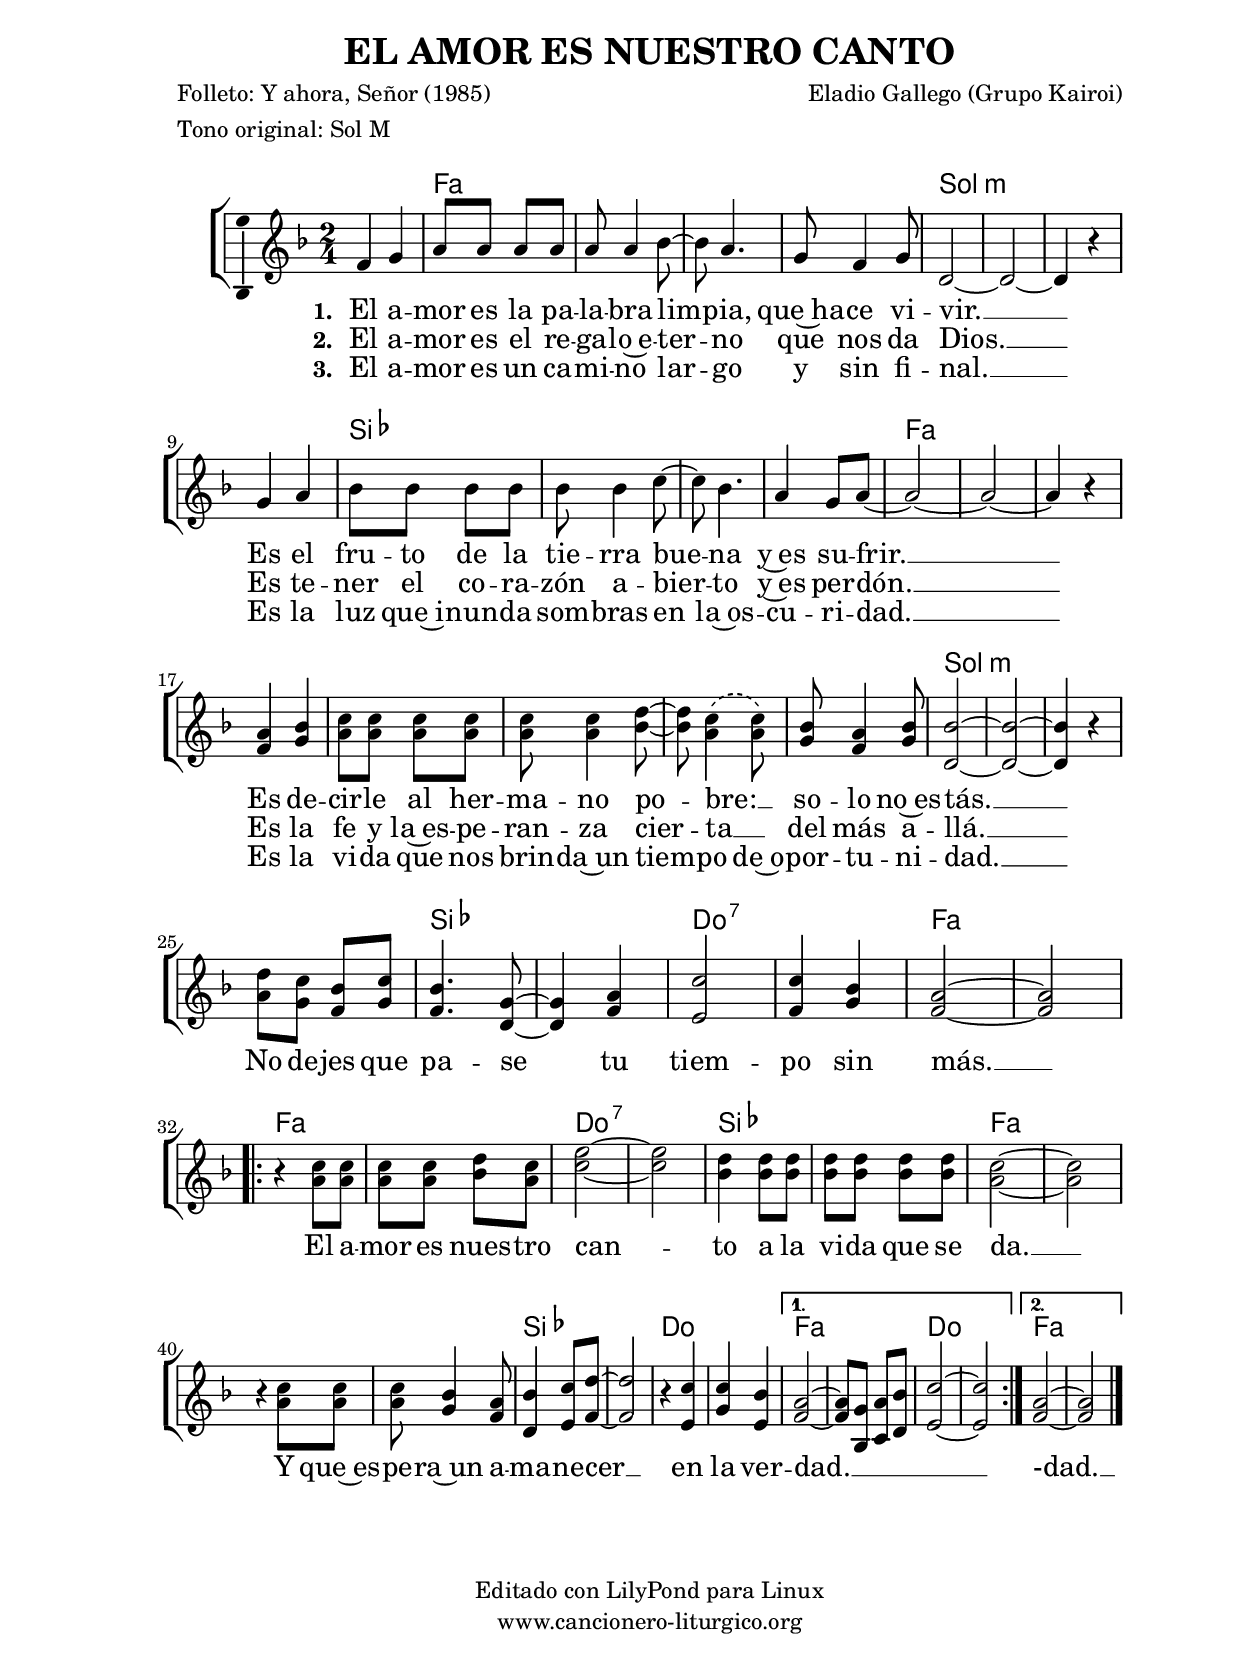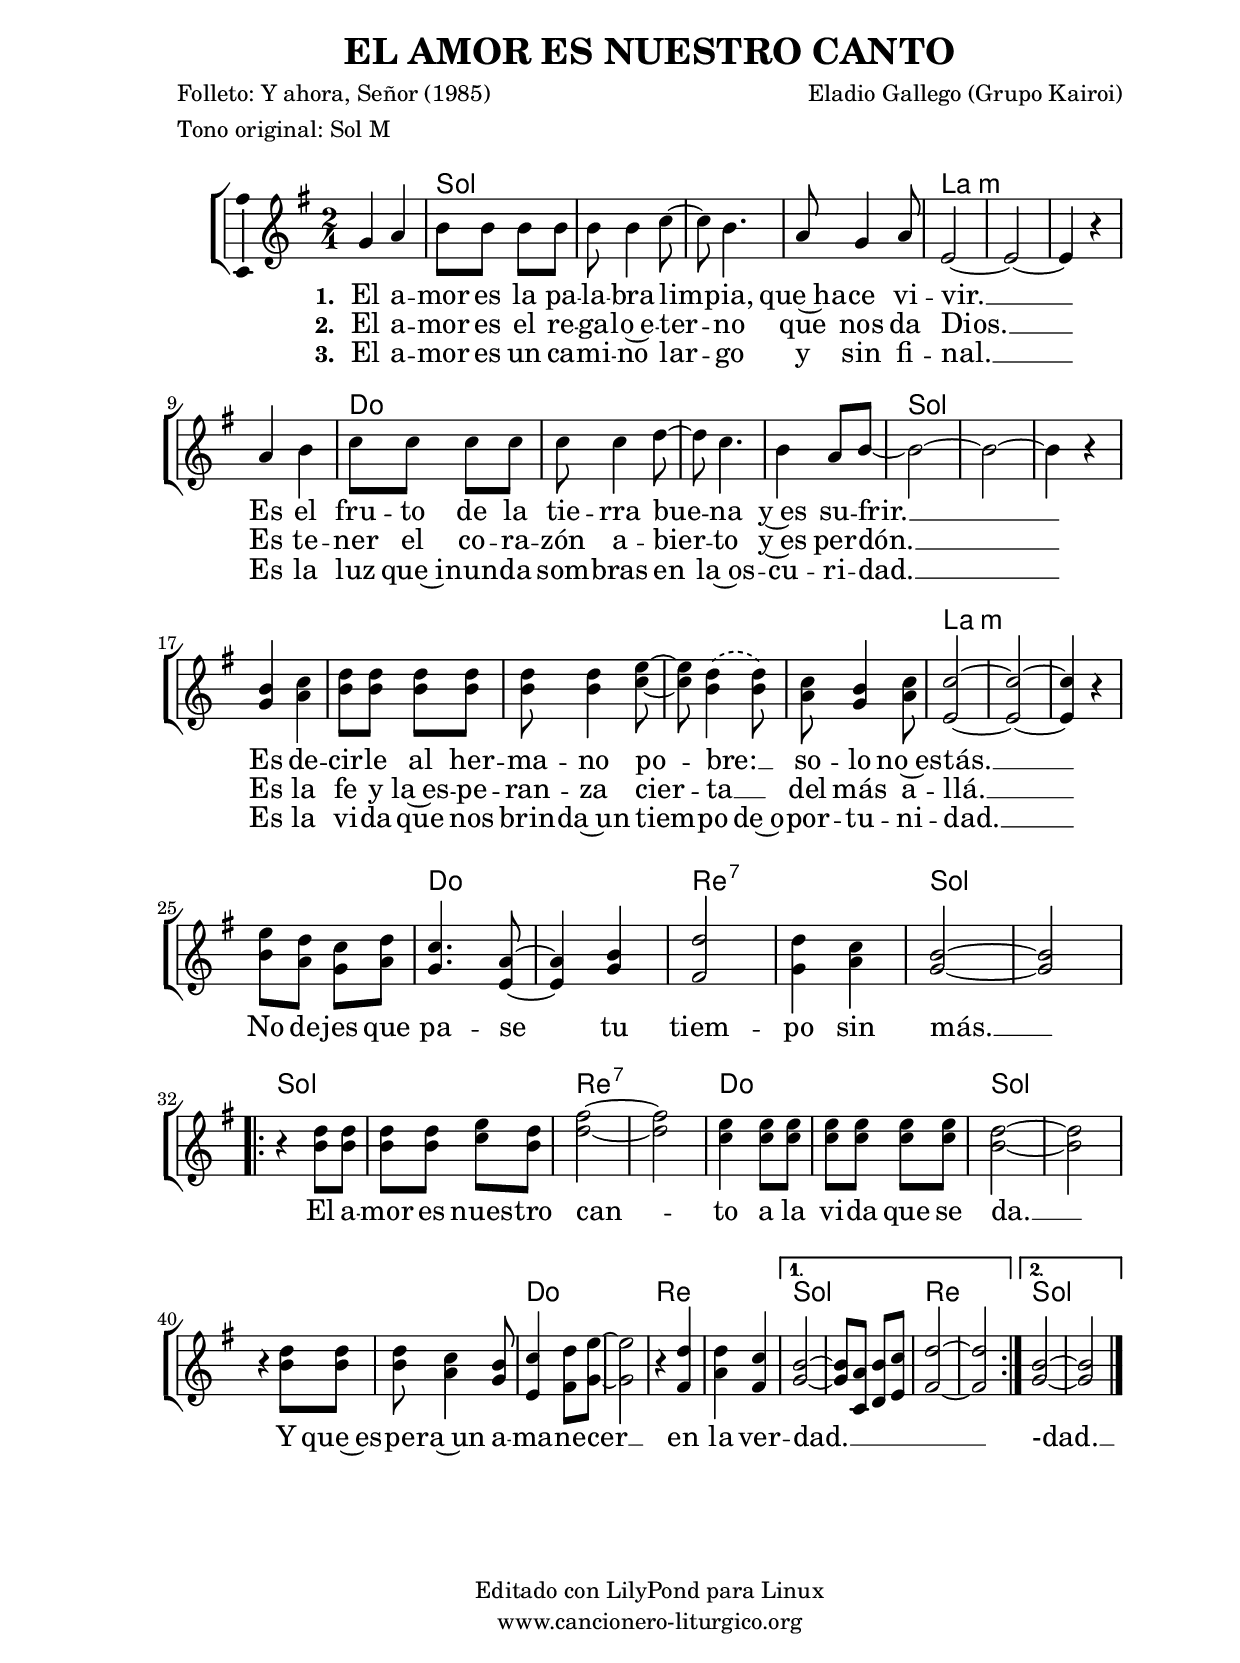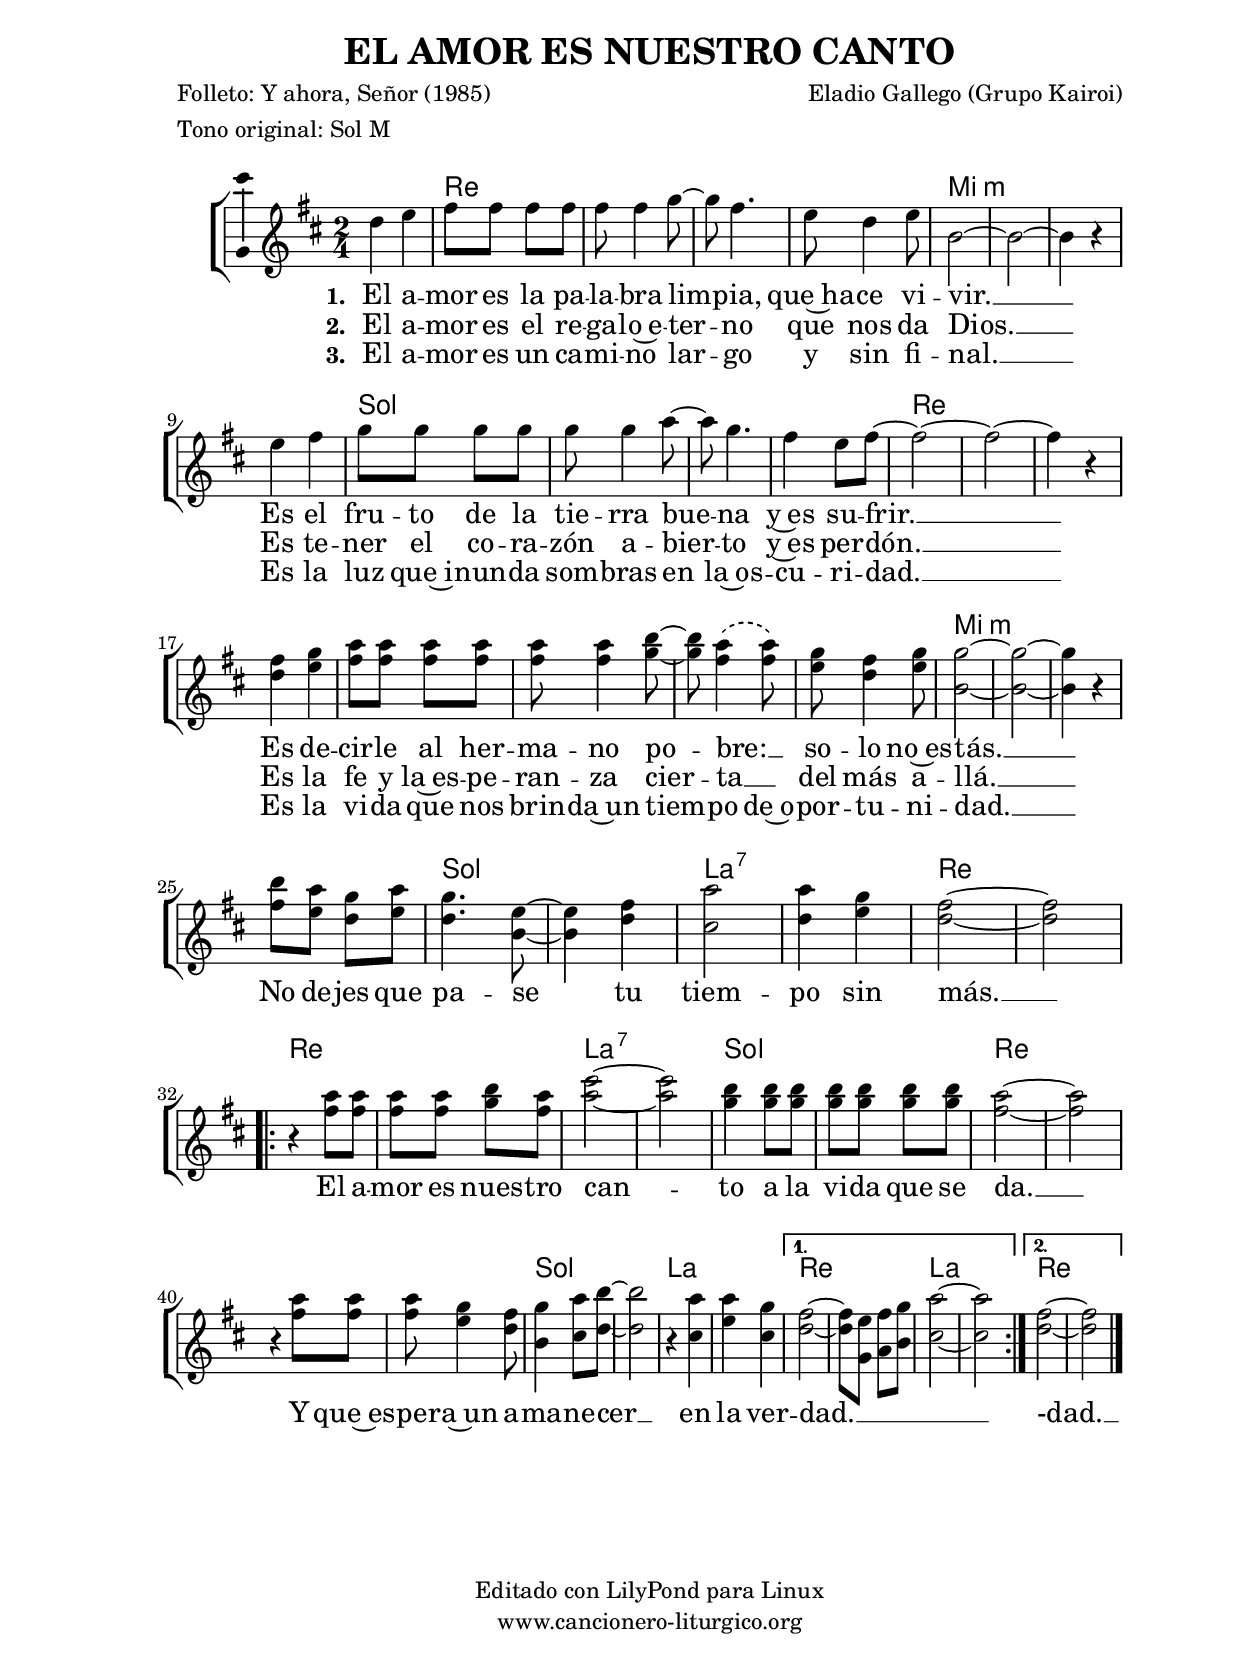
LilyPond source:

%
%para convertir .midi en .wav:
%timidity filename.midi -Ow -o finename.wav
%
%
%Para convertir de .wav a .mp3:
%lame -h -m j filename.wav
%
%
%para escuchar el midi:
%timidity nombrefichero.midi
%


%versión de lilypond para la que se ha escrito esta partitura:
\version "2.16.0"

	%Tamaño papel
	#(set-default-paper-size "a4")
	%Tamaño partitura
	#(set-global-staff-size 20)
	%No responde al pulsar sobre una nota
	#(ly:set-option 'point-and-click #f)

%parámetros del encabezamiento:
\header {
	title = "EL AMOR ES NUESTRO CANTO"
	subtitle = ""
	composer = "Eladio Gallego (Grupo Kairoi)"
	poet = "Folleto: Y ahora, Señor (1985)"
	meter = "Tono original: Sol M"
	arranger = ""
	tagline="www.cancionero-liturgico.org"
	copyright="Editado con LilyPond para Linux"
	}

%parámetros asociados al papel:
\paper  {
	oddHeaderMarkup = \markup {\fill-line { \on-the-fly #not-first-page \fromproperty #'header:title \on-the-fly #not-first-page \fromproperty #'header:composer }}
	evenHeaderMarkup = \markup {\fill-line { \fromproperty #'header:composer \fromproperty #'header:title }}
	#(set-paper-size "a4")
	print-page-number = ##f
	first-page-number = 1
	print-first-page-number = ##f
%	head-separation = 3.0 \cm
	top-margin = 2.0 \cm
	bottom-margin = 0.5\cm
%%%	bottom-margin = -1.0\cm
	left-margin = 3.0 \cm
	line-width = 16.0 \cm 
	indent = 8\mm
	interscoreline = 2.\mm
	between-system-space = 15\mm
%	para que las partituras no llenen la hoja:
	ragged-bottom = ##t
%	idem para la última hoja:
	ragged-last-bottom = ##f
%	para que las partituras llenen el ancho del papel:
	ragged-last = ##f
	after-title-space = 2.5 \cm
%page-count=1
%system-count=8

	%Flexible Vertical Spacing
%	markup-markup-spacing =
%	#'((basic-distance . 15) (minimum-distance . 15) (padding . 3))
	markup-system-spacing =
	#'((basic-distance . 15) (minimum-distance . 15) (padding . 3))
	system-system-spacing =
	#'((basic-distance . 15) (minimum-distance . 15) (padding . 3))
	score-system-spacing =
	#'((basic-distance . 15) (minimum-distance . 15) (padding . 5))
%	top-system-spacing = % header
%	#'((basic-distance . 8) (minimum-distance . 0) (padding . 0))
%	top-markup-spacing =
%	#'((basic-distance . 20) (minimum-distance . 20) (padding . 0))
	last-bottom-spacing = % footer
	#'((basic-distance . 5) (minimum-distance . 5) (padding . 0))
%	score-markup-spacing =
%	#'((basic-distance . 16) (minimum-distance . 13) (padding . 0))

	}


%parámetros que afectan a toda la partitura:
global =  {
	%clave de sol (G):
	\clef G
	%armadura:
	\transpose g f
	\key g \major
	\tempo 4=100
	\set Score.tempoHideNote = ##t
	}


acordes = {
	\italianChords
	\chordmode {
	\transpose g f
{

s2 g2 s g s a:m s a:m s c s c s g s g s
g2 s g s a:m s a:m s c s d:7 s g s
\repeat volta 2 {
g2 s d:7 s c s g s s s c s d s
}
\alternative {
{
g2 s d s
}
{
g2 s
}
}

}
}
}



melodia = 

	\transpose g f
{

\time 2/4

\relative c''{

\phrasingSlurDashed

g4 a
b8 b b b
b b4 c8~
c8 b4.
a8 g4 a8
e2~
e2~
e4 r

\break

a4 b
c8 c c c
c8 c4 d8~
d8 c4.
b4 a8 b~
b2~
b2~
b4 r4

\break

<<
{
b4 c
d8 d d d
d d4 e8~
e8 d4 \(d8\)
c8 b4 c8
c2~
c2~
c4 r

\break

e8 d c d
c4. a8~
a4 b
d2
d4 c
b2~
b2
}
{
g4 a
b8 b b b
b b4 c8~
c8 b4 \(b8\)
a8 g4 a8
e2~
e2~
e4 r
b'8 a g a
g4. e8~
e4 g
fis2
g4 a
g2~
g2
}
>>

%\bar "||"
\break

\repeat volta 2 {

<<
{
r4 d'8 d
d8 d e d
fis2~
fis2
e4 e8 e
e8 e e e
d2~
d2

\break

r4 d8 d
d8 c4 b8
c4 d8 e~
e2
r4 d4
d4 c
}
{
r4 b8 b
b8 b c b
d2~
d2
c4 c8 c
c8 c c c
b2~
b2
r4 b8 b
b8 a4 g8
e4 fis8 g~
g2
r4 fis4
a4 fis
}
>>

}

\alternative{
{
<<
{
b2~
b8 a b c
d2~
d2
}
{
g,2~
g8 c, d e
fis2~
fis2
}
>>
}
{
<<
{
b2~
b2
}
{
g2~
g2
}
>>
}
}


\bar "|."
}
}


texto = \lyricmode {
\set stanza =#"1. " El a -- mor es la pa -- la -- bra lim -- pia,
que~ha -- ce vi -- vir. __
Es el fru -- to de la tie -- rra bue -- na
y~es su -- frir. __
Es de -- cir -- le al her -- ma -- no po -- bre: __ _
so -- lo no~es -- tás. __
No de -- jes que pa -- se
tu tiem -- po sin más. __

El a -- mor es nues -- tro can -- to
a la vi -- da que se da. __
Y que~es -- pe -- ra~un a -- ma -- ne -- cer __
en la ver -- dad. __ _ _ _ _
-dad. __

	}

textodos = \lyricmode {
\set stanza =#"2. " El a -- mor es el re -- ga -- lo~e -- ter -- no
que nos da Dios. __
Es te -- ner el co -- ra -- zón a -- bier -- to
y~es per -- dón. __
Es la fe y la~es -- pe -- ran -- za cier -- ta __ _
del más a -- llá. __

	}

textotres = \lyricmode {
\set stanza =#"3. " El a -- mor es un ca -- mi -- no lar -- go
y sin fi -- nal. __
Es la luz que~i -- nun -- da som -- bras
en la~os -- cu -- ri -- dad. __
Es la vi -- da que nos brin -- da~un tiem -- po
de~o -- por -- tu -- ni -- dad. __

	}


acordesStaff = \context ChordNames = acordesStaff <<
	\set chordChanges = ##t
	\acordes
	>>

vozStaff = \context Voice = vozStaff
\with {\consists "Ambitus_engraver"}
<<
%	\set Staff.instrumentName = ""
%	\set Staff.shortInstrumentName = ""
%	\set Staff.midiInstrument = #"clarinet"
%	\set Staff.midiInstrument = #"cello"
	\set Staff.midiInstrument = #"flute"
%	\set Staff.midiInstrument = #"electric guitar (jazz)"
%	\set Staff.midiInstrument = #"english horn"
%	\set Staff.midiInstrument = #"violin"
%	\set Staff.midiInstrument = #"glockenspiel"
	\set Staff.midiMinimumVolume = #0.7
	\set Staff.midiMaximumVolume = #0.9
	\global
	\melodia
	>>


textoStaff = \context Lyrics = textoStaff <<
	\lyricsto vozStaff \texto
	>>

textodosStaff = \context Lyrics = textodosStaff <<
	\lyricsto vozStaff \textodos
	>>

textotresStaff = \context Lyrics = textotresStaff <<
	\lyricsto vozStaff \textotres
	>>

\book {
	\score {
		\context ChoirStaff {
			\override StaffGroup.SystemStartBracket #'collapse-height = #1
			\override Score.SystemStartBar #'collapse-height = #1
			<<
			\acordesStaff
			\vozStaff
			\textoStaff
			\textodosStaff
			\textotresStaff
			>>
			}
		\layout {
	    		\context {
				\Lyrics
				\override LyricText #'font-size = #2
				}
	   		 \context {
				\Score
				\override StaffSymbol #'staff-space = #(magstep +3)
				}
			}
		}
	\score {
		\unfoldRepeats
		\context ChoirStaff {
			<<
			\acordesStaff
			\vozStaff
			>>
			}
		\midi {
	  		\context {
	  			\Score
				tempoWholesPerMinute = #(ly:make-moment 70 4)
				}
			}
		}
	}



#(define output-suffix "C")
\book {
	\score {
		\context ChoirStaff {
			\override StaffGroup.SystemStartBracket #'collapse-height = #1
			\override Score.SystemStartBar #'collapse-height = #1
\transpose c d
			<<
			\acordesStaff
			\vozStaff
			\textoStaff
			\textodosStaff
			\textotresStaff
			>>
			}
		\layout {
	    		\context {
				\Lyrics
				\override LyricText #'font-size = #2
				}
	   		 \context {
				\Score
				\override StaffSymbol #'staff-space = #(magstep +3)
				}
			}
		}
	}

#(define output-suffix "S")
\book {
	\score {
		\context ChoirStaff {
			\override StaffGroup.SystemStartBracket #'collapse-height = #1
			\override Score.SystemStartBar #'collapse-height = #1
\transpose c a
			<<
			\acordesStaff
			\vozStaff
			\textoStaff
			\textodosStaff
			\textotresStaff
			>>
			}
		\layout {
	    		\context {
				\Lyrics
				\override LyricText #'font-size = #2
				}
	   		 \context {
				\Score
				\override StaffSymbol #'staff-space = #(magstep +3)
				}
			}
		}
	}


